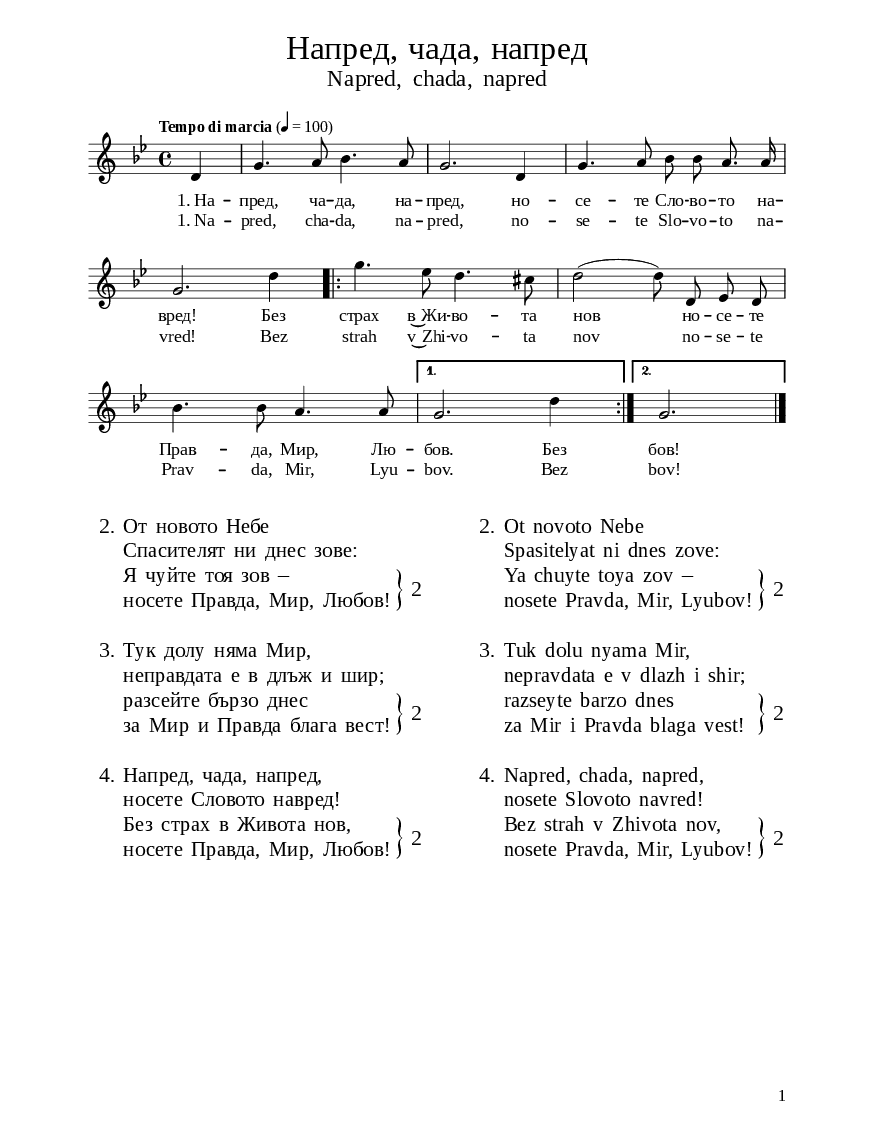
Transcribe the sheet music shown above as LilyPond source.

\version "2.22.0"

\paper {
  #(set-paper-size "a5")
}

"rightBraces048" = \markup {
  \column {
    % repeat braces
    \translate #'(0 . -5.5 )
    \right-brace #20

    \translate #'(0 . -10.0 )
    \right-brace #20

    \translate #'(0 . -10.0 )
    \right-brace #20
  }
  \column {
    % repeat numbers
    \translate #'(0 . -6.1 )
    2

    \translate #'(0 . -12.0 )
    2

    \translate #'(0 . -12.0 )
    2
  }
}


\bookpart {
  \paper {
    print-all-headers = ##t
    print-page-number = ##t
    print-first-page-number = ##t

    % put page numbers on the bottom
    oddHeaderMarkup = \markup ""
    evenHeaderMarkup = \markup ""
    oddFooterMarkup = \markup
    \fill-line {
      ""
      \on-the-fly #print-page-number-check-first \fromproperty #'page:page-number-string
    }
    evenFooterMarkup = \markup
    \fill-line {
      \on-the-fly #print-page-number-check-first \fromproperty #'page:page-number-string
      ""
    }

    left-margin = 1.5\cm
    right-margin = 1.5\cm
    top-margin = 1.6\cm
    bottom-margin = 1.2\cm
    ragged-bottom = ##t % do not spread the staves to fill the whole vertical space

    % change lyrics and titles font (affects notes also)
    fonts =
    #(make-pango-font-tree
      "Times New Roman"
      "DejaVu Sans"
      "DejaVu Sans Mono"
      (/ (* staff-height pt) 3.6))

    % change distance between staves
    system-system-spacing =
    #'((basic-distance . 12)
       (minimum-distance . 6)
       (padding . 1)
       (stretchability . 12))
  }

  \header {
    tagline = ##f
  }

  \score{
    \layout {
      indent = 0.0\cm % remove first line indentation
      %ragged-last = ##t % do not spread last line to fill the whole space
      \context {
        \Score
        \omit BarNumber %remove bar numbers
      } % context

      \context {
        % change staff size
        \Staff
        fontSize = #+0 % affects notes size only
        \override StaffSymbol #'staff-space = #(magstep -3)
        \override StaffSymbol #'thickness = #0.5
        \override BarLine #'hair-thickness = #1
        %\override StaffSymbol #'ledger-line-thickness = #'(0 . 0)
      }

      \context {
        % adjust space between staff and lyrics and between the two lyric lines
        \Lyrics
        \override VerticalAxisGroup.nonstaff-relatedstaff-spacing = #'((basic-distance . 4.5))
        \override VerticalAxisGroup.nonstaff-nonstaff-spacing = #'((minimum-distance . 2))
      }
    } % layout

    \new Voice \absolute  {
      \clef treble
      \key g \minor
      \time 4/4 \tempo \markup {
        % make tempo note smaller
        \concat {
          "Tempo di marcia " \normal-text { "(" }
          \teeny \general-align #Y #DOWN \note {4} #0.8
          \normal-text { " = 100)" }
        }
      }
      \partial 4
      \autoBeamOff
      d'4 | g'4. a'8 bes'4. a'8 | g'2. d'4 | g'4. a'8 bes'8 bes'8 a'8. a'16| \break
      g'2. d''4 | \repeat volta 2 {
        g''4. es''8 d''4. cis''8 | d''2 ( d''8 ) d'8 es'8 d'8 | \break
        bes'4. bes'8 a'4. a'8 |
      } \alternative  { { g'2. d''4 | }  { g'2. } } \bar "|."
    }

    \addlyrics {
      "1. На" -- пред, ча -- да, на -- пред, но -- се -- те Сло -- во -- то на --
      вред! Без страх в~Жи -- во -- та нов но -- се -- те
      Прав -- да, Мир, Лю -- бов. Без бов!
    }

    \addlyrics {
      "1. Na" -- pred, cha -- da, na -- pred, no -- se -- te Slo -- vo -- to na --
      vred! Bez strah v~Zhi -- vo -- ta nov no -- se -- te
      Prav -- da, Mir, Lyu -- bov. Bez bov!
    }


    \header {
      title = \markup \column \normal-text \fontsize #2.5 {
        \center-align
        \line { Напред, чада, напред }
        \vspace #-0.6
        \center-align
        \line \fontsize #-3 { Napred, chada, napred }
        \vspace #-0.8
        \center-align
        \line \fontsize #-3 { " " }
      }
    }

    \midi{}

  } % score


  \markup \fontsize #+2.5 {
    \hspace #1
    \override #'(baseline-skip . 2.4) % affects space between column lines
    \column {

      \line {   2. От новото Небе }

      \line {   "   " Спасителят ни днес зове: }

      \line {   "   " Я чуйте тоя зов –}

      \line {   "   " носете Правда, Мир, Любов!}

      \line {   "   "}

      \line {   3.  Тук долу няма Mир,}

      \line {   "   " неправдата е в длъж и шир;}

      \line {   "   " разсейте бързо днес }

      \line {   "   " за Мир и Правда блага вест!}

      \line {   "   "}

      \line {   4.  Напред, чада, напред,}

      \line {   "   " носете Словото навред!}

      \line {   "   " Без страх в Живота нов,}

      \line {   "   " носете Правда, Мир, Любов!}

    }
    \"rightBraces048"


    \hspace #5
    \override #'(baseline-skip . 2.4)
    \column {
      \line {   2. Ot novoto Nebe }

      \line {   "   " Spasitelyat ni dnes zove: }

      \line {   "   " Ya chuyte toya zov –}

      \line {   "   " nosete Pravda, Mir, Lyubov!}

      \line {   "   "}

      \line {   3.  Tuk dolu nyama Mir,}

      \line {   "   " nepravdata e v dlazh i shir;}

      \line {   "   " razseyte barzo dnes }

      \line {   "   " za Mir i Pravda blaga vest!}

      \line {   "   "}

      \line {   4.  Napred, chada, napred,}

      \line {   "   " nosete Slovoto navred!}

      \line {   "   " Bez strah v Zhivota nov,}

      \line {   "   " nosete Pravda, Mir, Lyubov!}
    } %column
    \"rightBraces048"
  } % markup

  \pageBreak

  % include foreign translation(s) of the song
  \version "2.22.0"

\markup \fill-line { \fontsize #6 "Vorwärts, Kinder, vorwärts" }
\markup \null
\markup \null
\markup \fontsize #+2.5 {
  \hspace #12
  \override #'(baseline-skip . 2)
  \column {
    \line { " " }

    \line { 1. Vorwärts, Kinder, vorwärts,}
    \line { "   "bringt das Wort überall hin! }

    \line { "   "Bringt ohne Angst vor dem neuen Leben }

    \line { "   "Gerechtigkeit, Frieden und Liebe!}


    \line { " " }
    \line { 2. Vom neuen Himmel aus}

    \line { "   "ruft uns heute der Erlöser.}

    \line { "   "Hört diesen Ruf, }

    \line { "   "bringt Gerechtigkeit, Frieden und Liebe!}


    \line { " " }
    \line { 3. Hier unten gibt es keinen Frieden, }

    \line { "   "Ungerechtigkeit ist weit und breit.}

    \line { "   "Verbreitet heute schnell }

    \line { "   "die gute Nachricht von Frieden und Gerechtigkeit!}

    \line { " " }
    \line { 4. Vorwärts, Kinder, vorwärts,}

    \line { "   "bringt das Wort überall hin! }

    \line { "   "Bringt ohne Angst vor dem neuen Leben }

    \line { "   "Gerechtigkeit, Frieden und Liebe!}
  }
}


} % bookpart
